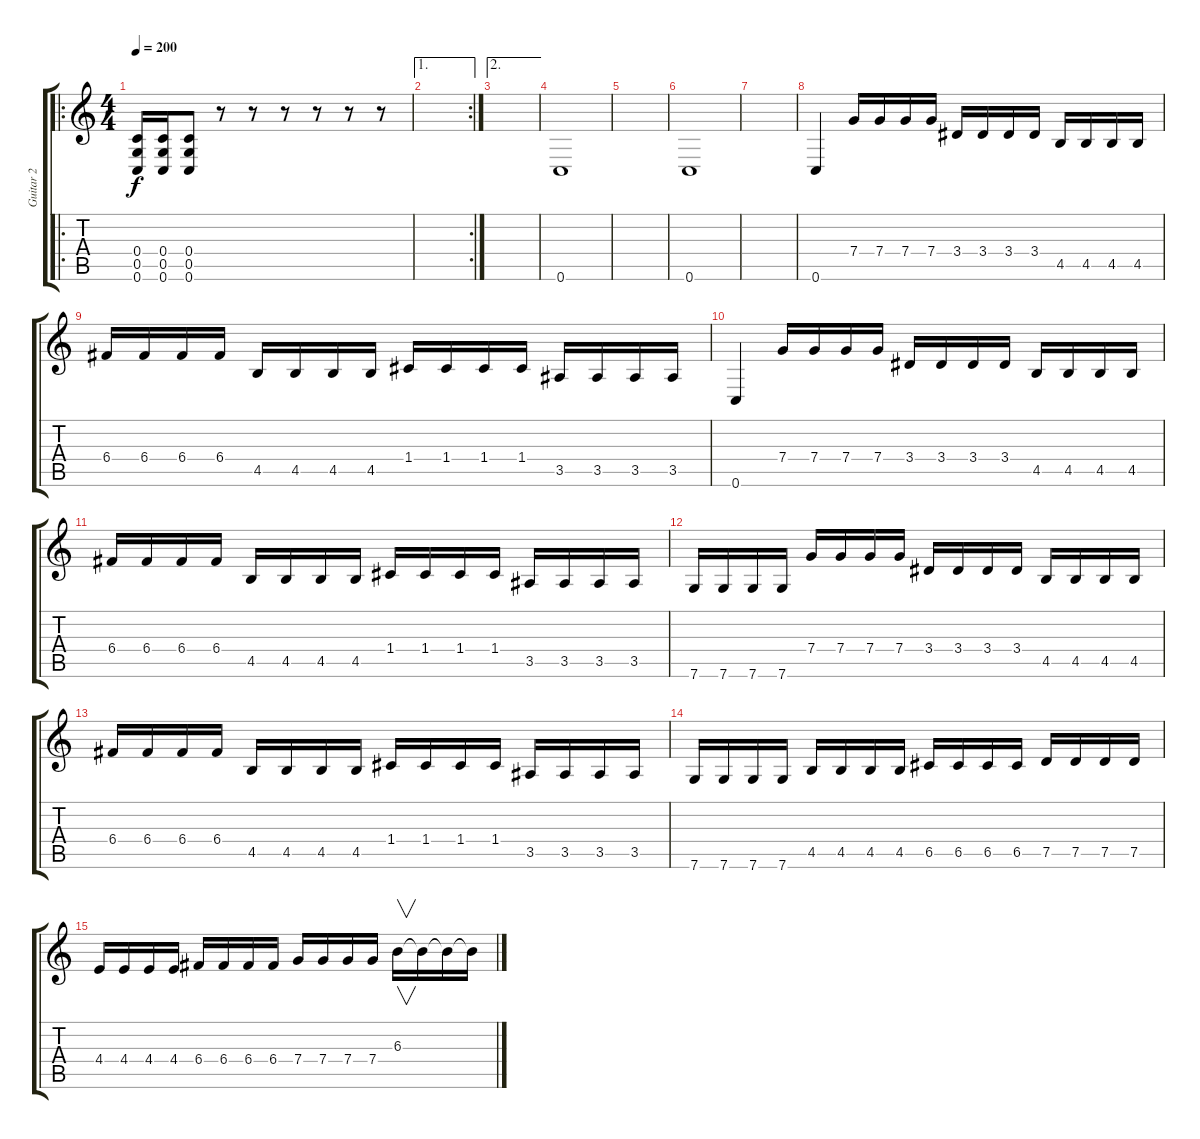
\track ("Guitar 2" "Guitar 2") {instrument distortionguitar}
\staff {score tabs}
\tuning (D4 A3 F3 C3 G2 C2) {hide}
\ro
\ts (4 4)
\tempo 200
\clef g2
\ks c
(0.4 0.5 0.6).16{dy f instrument distortionguitar} (0.4 0.5 0.6).16 (0.4 0.5 0.6).8 r.8 r.8 r.8 r.8 r.8 r.8 |
\ae 1
\rc 2
|
\ae 2
|
0.6.1 |
|
0.6.1 |
|
0.6.4 7.4.16 7.4.16 7.4.16 7.4.16 3.4.16 3.4.16 3.4.16 3.4.16 4.5.16 4.5.16 4.5.16 4.5.16 |
6.4.16 6.4.16 6.4.16 6.4.16 4.5.16 4.5.16 4.5.16 4.5.16 1.4.16 1.4.16 1.4.16 1.4.16 3.5.16 3.5.16 3.5.16 3.5.16 |
0.6.4 7.4.16 7.4.16 7.4.16 7.4.16 3.4.16 3.4.16 3.4.16 3.4.16 4.5.16 4.5.16 4.5.16 4.5.16 |
6.4.16 6.4.16 6.4.16 6.4.16 4.5.16 4.5.16 4.5.16 4.5.16 1.4.16 1.4.16 1.4.16 1.4.16 3.5.16 3.5.16 3.5.16 3.5.16 |
7.6.16 7.6.16 7.6.16 7.6.16 7.4.16 7.4.16 7.4.16 7.4.16 3.4.16 3.4.16 3.4.16 3.4.16 4.5.16 4.5.16 4.5.16 4.5.16 |
6.4.16 6.4.16 6.4.16 6.4.16 4.5.16 4.5.16 4.5.16 4.5.16 1.4.16 1.4.16 1.4.16 1.4.16 3.5.16 3.5.16 3.5.16 3.5.16 |
7.6.16 7.6.16 7.6.16 7.6.16 4.5.16 4.5.16 4.5.16 4.5.16 6.5.16 6.5.16 6.5.16 6.5.16 7.5.16 7.5.16 7.5.16 7.5.16 |
4.4.16 4.4.16 4.4.16 4.4.16 6.4.16 6.4.16 6.4.16 6.4.16 7.4.16 7.4.16 7.4.16 7.4.16 6.3.16{v} 6.3{t}.16 6.3{t}.16 6.3{t}.16
